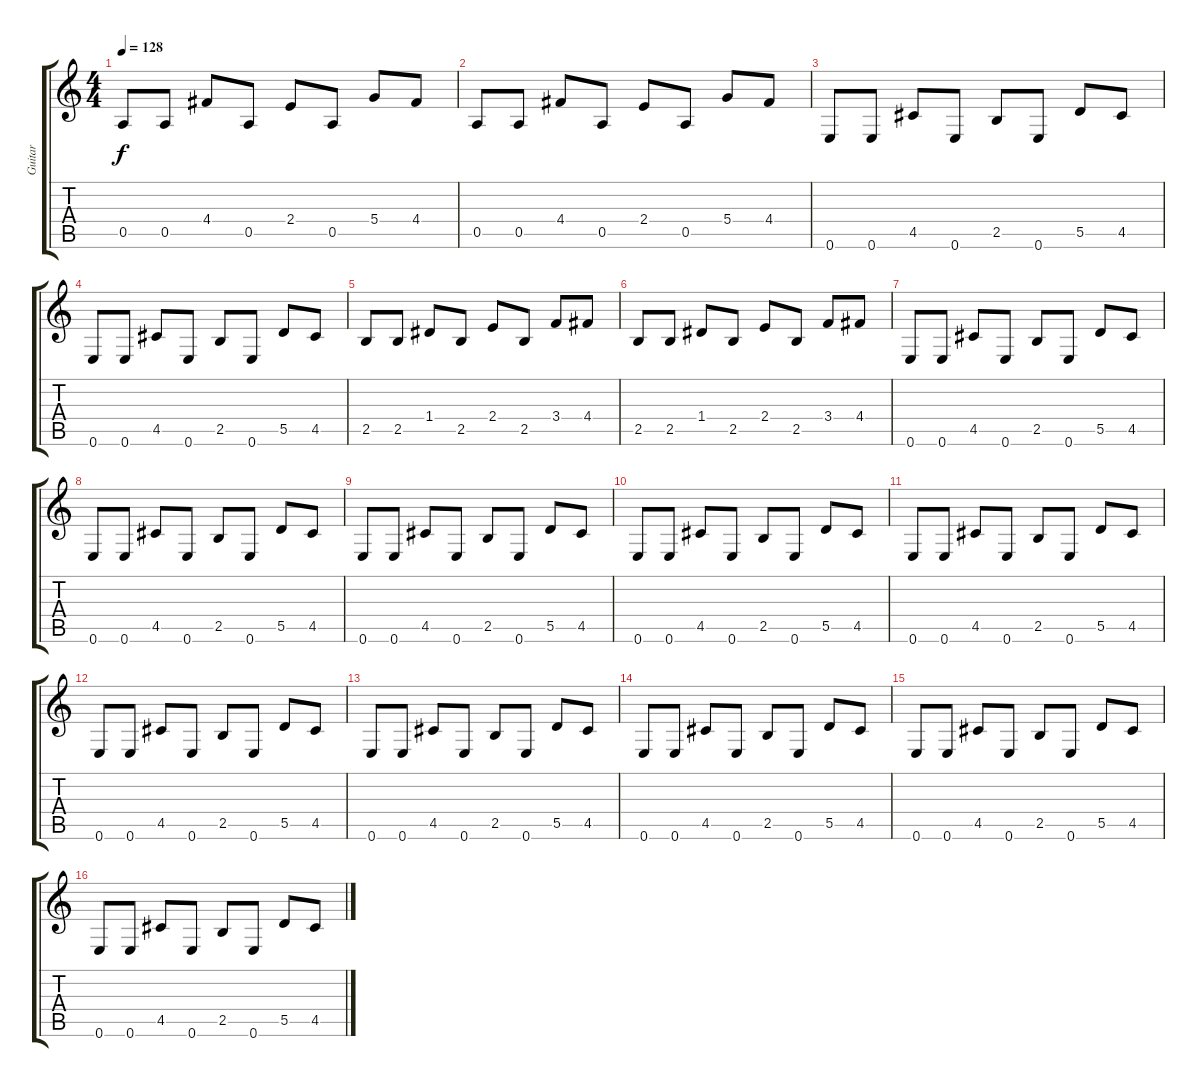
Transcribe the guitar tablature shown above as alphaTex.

\track ("Guitar" "Guitar") {instrument electricguitarmuted}
\staff {score tabs}
\tuning (E4 B3 G3 D3 A2 E2) {hide}
\ts (4 4)
\tempo 128
\clef g2
\ks c
0.5.8{dy f} 0.5.8 4.4.8 0.5.8 2.4.8 0.5.8 5.4.8 4.4.8 |
0.5.8 0.5.8 4.4.8 0.5.8 2.4.8 0.5.8 5.4.8 4.4.8 |
0.6.8 0.6.8 4.5.8 0.6.8 2.5.8 0.6.8 5.5.8 4.5.8 |
0.6.8 0.6.8 4.5.8 0.6.8 2.5.8 0.6.8 5.5.8 4.5.8 |
2.5.8 2.5.8 1.4.8 2.5.8 2.4.8 2.5.8 3.4.8 4.4.8 |
2.5.8 2.5.8 1.4.8 2.5.8 2.4.8 2.5.8 3.4.8 4.4.8 |
0.6.8 0.6.8 4.5.8 0.6.8 2.5.8 0.6.8 5.5.8 4.5.8 |
0.6.8 0.6.8 4.5.8 0.6.8 2.5.8 0.6.8 5.5.8 4.5.8 |
0.6.8 0.6.8 4.5.8 0.6.8 2.5.8 0.6.8 5.5.8 4.5.8 |
0.6.8 0.6.8 4.5.8 0.6.8 2.5.8 0.6.8 5.5.8 4.5.8 |
0.6.8 0.6.8 4.5.8 0.6.8 2.5.8 0.6.8 5.5.8 4.5.8 |
0.6.8 0.6.8 4.5.8 0.6.8 2.5.8 0.6.8 5.5.8 4.5.8 |
0.6.8 0.6.8 4.5.8 0.6.8 2.5.8 0.6.8 5.5.8 4.5.8 |
0.6.8 0.6.8 4.5.8 0.6.8 2.5.8 0.6.8 5.5.8 4.5.8 |
0.6.8 0.6.8 4.5.8 0.6.8 2.5.8 0.6.8 5.5.8 4.5.8 |
0.6.8 0.6.8 4.5.8 0.6.8 2.5.8 0.6.8 5.5.8 4.5.8
